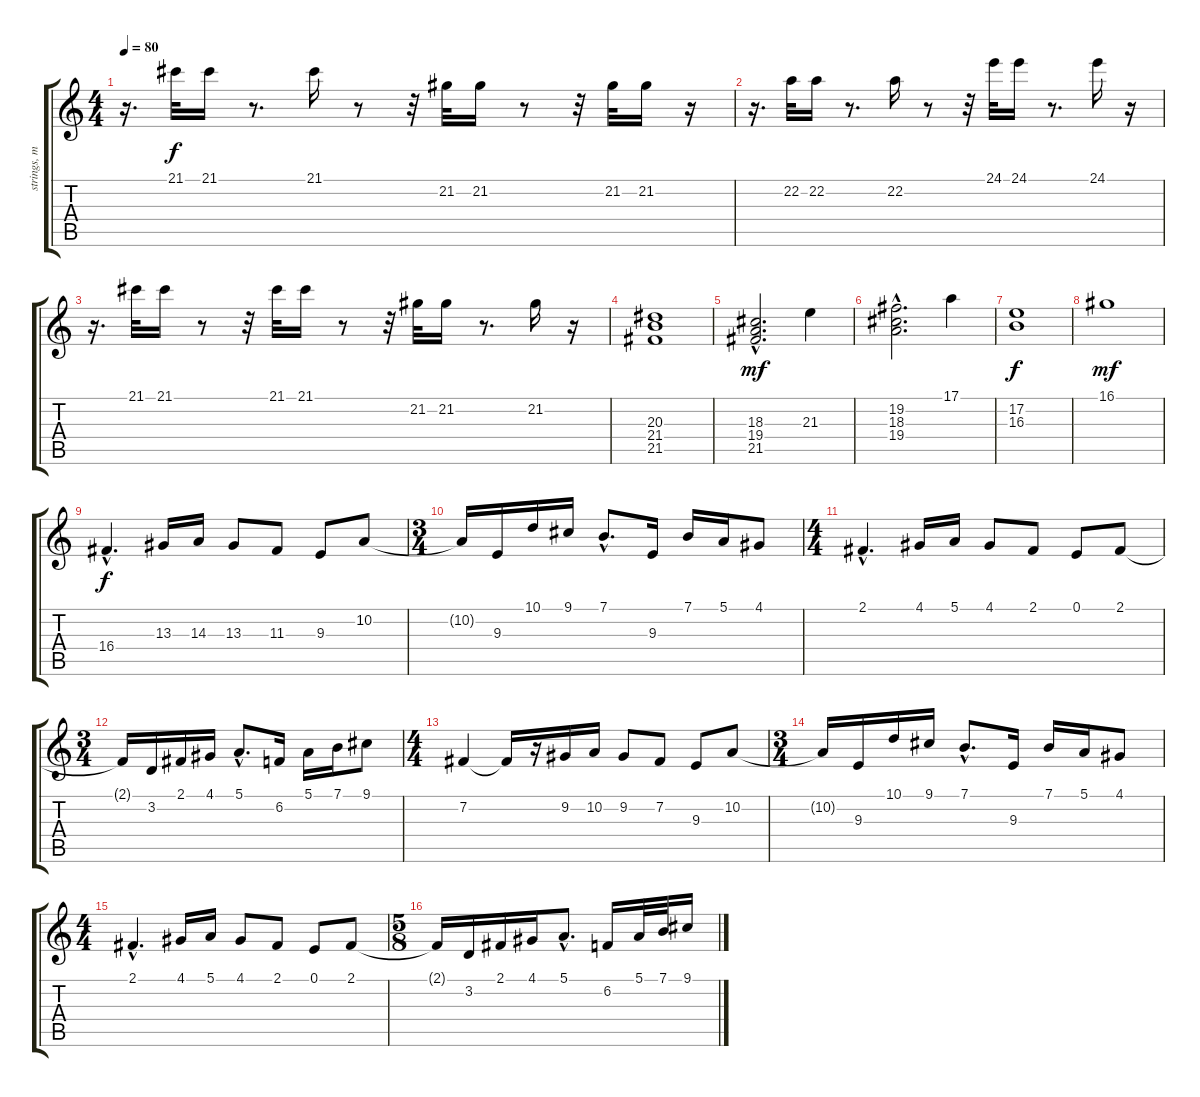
\track ("strings, meletron" "strings, m") {instrument stringensemble1}
\staff {score tabs}
\tuning (E4 B3 G3 D3 A2 E2) {hide}
\ts (4 4)
\tempo 80
\clef g2
\ks c
r.16{d dy ff} 21.1.32{dy f} 21.1.16{balance 8} r.8{d} 21.1.16 r.8 r.32 21.2.32 21.2.16 r.8 r.32 21.2.32 21.2.16 r.16 |
r.16{d} 22.2.32 22.2.16 r.8{d} 22.2.16 r.8 r.32 24.1.32 24.1.16 r.8{d} 24.1.16 r.16 |
r.16{d} 21.1.32 21.1.16 r.8 r.32 21.1.32 21.1.16 r.8 r.32 21.2.32 21.2.16 r.8{d} 21.2.16 r.16 |
(20.3 21.4 21.5).1 |
(18.3{hac} 19.4 21.5).2{d dy mf} 21.3.4 |
(19.2{hac} 18.3 19.4).2{d} 17.1.4 |
(17.2 16.3).1{dy f} |
16.1.1{dy mf} |
16.4{hac}.4{d dy f instrument viola} 13.3.16 14.3.16 13.3.8 11.3.8 9.3.8 10.2.8 |
\ts (3 4)
10.2{t}.16 9.3.16 10.1.16 9.1.16 7.1{hac}.8{d} 9.3.16 7.1.16 5.1.16 4.1.8 |
\ts (4 4)
2.1{hac}.4{d} 4.1.16 5.1.16 4.1.8 2.1.8 0.1.8 2.1.8 |
\ts (3 4)
2.1{t}.16 3.2.16 2.1.16 4.1.16 5.1{hac}.8{d} 6.2.16 5.1.16 7.1.16 9.1.8 |
\ts (4 4)
7.2.4 7.2{t}.16 r.16 9.2.16 10.2.16 9.2.8 7.2.8 9.3.8 10.2.8 |
\ts (3 4)
10.2{t}.16 9.3.16 10.1.16 9.1.16 7.1{hac}.8{d} 9.3.16 7.1.16 5.1.16 4.1.8 |
\ts (4 4)
2.1{hac}.4{d} 4.1.16 5.1.16 4.1.8 2.1.8 0.1.8 2.1.8 |
\ts (5 8)
2.1{t}.16 3.2.16 2.1.16 4.1.16 5.1{hac}.8{d} 6.2.16 5.1.32 7.1.32 9.1.16
